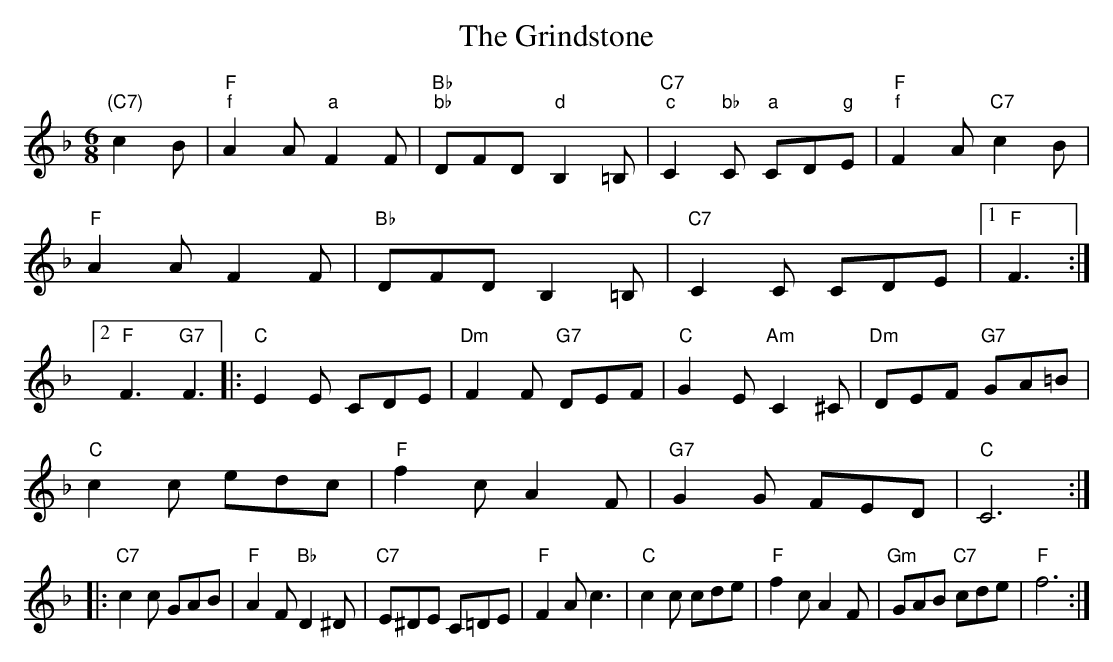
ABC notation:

X:1
T:The Grindstone
M:6/8
K:F
"(C7)"c2B |"F""f"A2A " ""a"F2F|"Bb""bb"DFD " ""d"B,2=B,|\
"C7""c"C2" ""bb"C " ""a"CD" ""g"E|"F""f"F2A "C7"c2B|
"F"A2A F2F|"Bb"DFD B,2=B,|"C7"C2C CDE| [1"F"F3 :|
[2"F"F3 "G7"F3|:"C"E2E CDE|"Dm"F2F "G7"DEF|"C"G2E "Am"C2^C|"Dm"DEF "G7"GA=B|
"C"c2c edc|"F"f2c A2F|"G7"G2G FED|"C"C6::
"C7"c2c GAB|"F"A2F "Bb"D2^D|"C7"E^DE C=DE|"F"F2A c3|"C"c2c cde|"F"f2c A2F|\
"Gm"GAB "C7"cde|"F"f6:|
